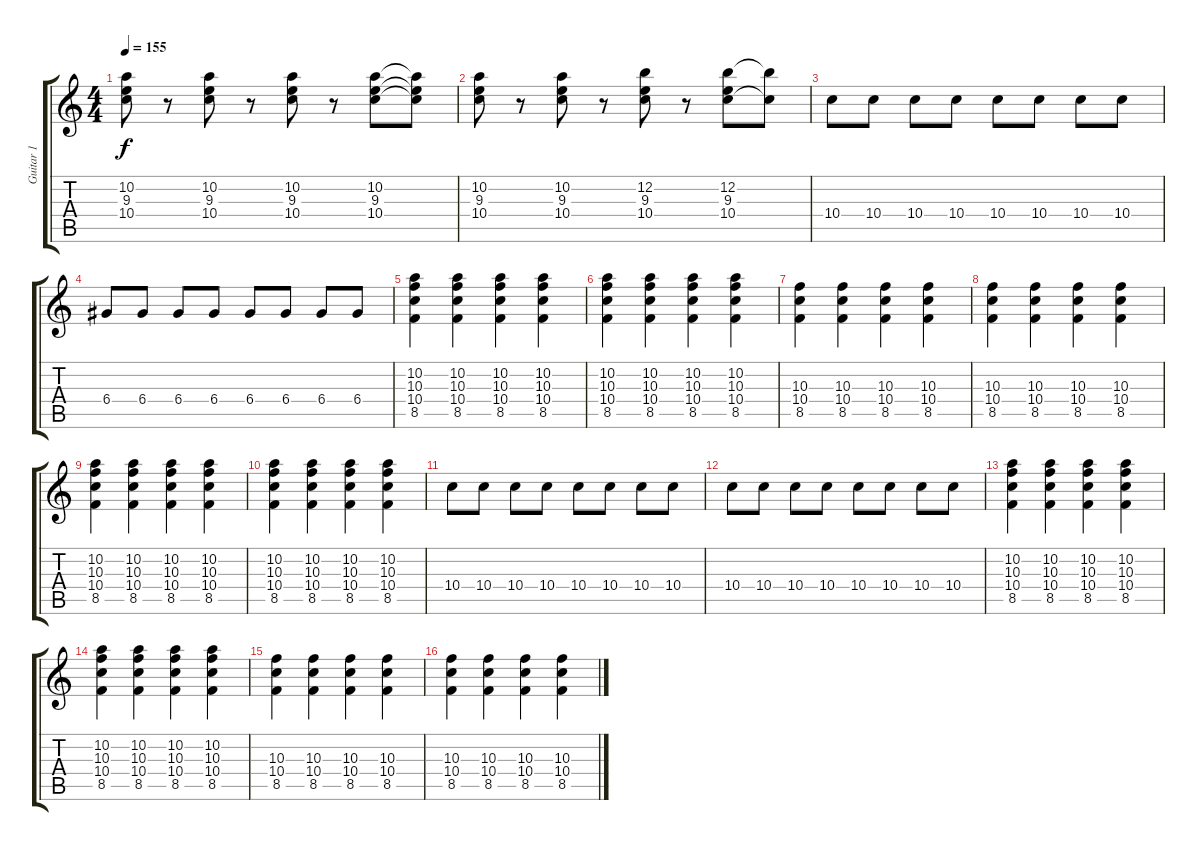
\track ("Guitar 1" "Guitar 1") {instrument overdrivenguitar}
\staff {score tabs}
\tuning (E4 B3 G3 D3 A2 E2) {hide}
\ts (4 4)
\tempo 155
\clef g2
\ks c
(10.2 9.3 10.4).8{dy f} r.8 (10.2 9.3 10.4).8 r.8 (10.2 9.3 10.4).8 r.8 (10.2 9.3 10.4).8 (10.2{t} 9.3{t} 10.4{t}).8 |
(10.2 9.3 10.4).8 r.8 (10.2 9.3 10.4).8 r.8 (12.2 9.3 10.4).8 r.8 (12.2 9.3 10.4).8 (12.2{t} 10.4{t}).8 |
10.4.8{volume 16} 10.4.8 10.4.8 10.4.8 10.4.8 10.4.8 10.4.8 10.4.8 |
6.4.8 6.4.8 6.4.8 6.4.8 6.4.8 6.4.8 6.4.8 6.4.8 |
(10.2 10.3 10.4 8.5).4 (10.2 10.3 10.4 8.5).4 (10.2 10.3 10.4 8.5).4 (10.2 10.3 10.4 8.5).4 |
(10.2 10.3 10.4 8.5).4 (10.2 10.3 10.4 8.5).4 (10.2 10.3 10.4 8.5).4 (10.2 10.3 10.4 8.5).4 |
(10.3 10.4 8.5).4 (10.3 10.4 8.5).4 (10.3 10.4 8.5).4 (10.3 10.4 8.5).4 |
(10.3 10.4 8.5).4 (10.3 10.4 8.5).4 (10.3 10.4 8.5).4 (10.3 10.4 8.5).4 |
(10.2 10.3 10.4 8.5).4 (10.2 10.3 10.4 8.5).4 (10.2 10.3 10.4 8.5).4 (10.2 10.3 10.4 8.5).4 |
(10.2 10.3 10.4 8.5).4 (10.2 10.3 10.4 8.5).4 (10.2 10.3 10.4 8.5).4 (10.2 10.3 10.4 8.5).4 |
10.4.8{volume 16} 10.4.8 10.4.8 10.4.8 10.4.8 10.4.8 10.4.8 10.4.8 |
10.4.8 10.4.8 10.4.8 10.4.8 10.4.8 10.4.8 10.4.8 10.4.8 |
(10.2 10.3 10.4 8.5).4 (10.2 10.3 10.4 8.5).4 (10.2 10.3 10.4 8.5).4 (10.2 10.3 10.4 8.5).4 |
(10.2 10.3 10.4 8.5).4 (10.2 10.3 10.4 8.5).4 (10.2 10.3 10.4 8.5).4 (10.2 10.3 10.4 8.5).4 |
(10.3 10.4 8.5).4 (10.3 10.4 8.5).4 (10.3 10.4 8.5).4 (10.3 10.4 8.5).4 |
(10.3 10.4 8.5).4 (10.3 10.4 8.5).4 (10.3 10.4 8.5).4 (10.3 10.4 8.5).4
